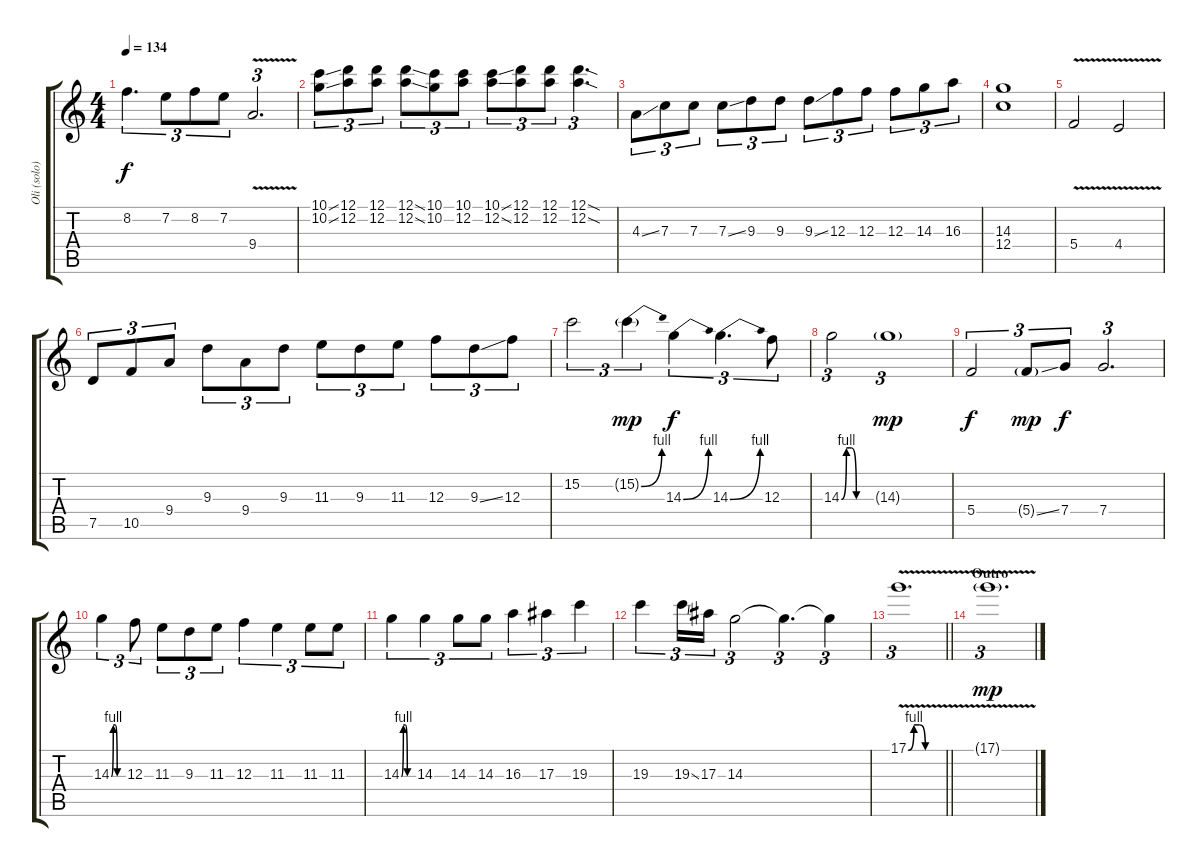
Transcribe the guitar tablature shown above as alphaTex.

\track ("Oli (solo)" "Oli (solo)") {instrument distortionguitar}
\staff {score tabs}
\tuning (D4 A3 F3 C3 G2 D2) {hide}
\ts (4 4)
\tempo 134
\clef g2
\ks c
8.2.4{d tu (3 2) dy f} 7.2.8{tu (3 2)} 8.2.8{tu (3 2)} 7.2.8{tu (3 2)} 9.4{v}.2{d tu (3 2)} |
(10.1{ss} 10.2{ss}).8{tu (3 2)} (12.1 12.2).8{tu (3 2)} (12.1 12.2).8{tu (3 2)} (12.1{ss} 12.2{ss}).8{tu (3 2)} (10.1 10.2).8{tu (3 2)} (10.1 12.2).8{tu (3 2)} (10.1{ss} 12.2{ss}).8{tu (3 2)} (12.1 12.2).8{tu (3 2)} (12.1 12.2).8{tu (3 2)} (12.1{sod} 12.2{sod}).4{d tu (3 2)} |
4.3{ss}.8{tu (3 2)} 7.3.8{tu (3 2)} 7.3.8{tu (3 2)} 7.3{ss}.8{tu (3 2)} 9.3.8{tu (3 2)} 9.3.8{tu (3 2)} 9.3{ss}.8{tu (3 2)} 12.3.8{tu (3 2)} 12.3.8{tu (3 2)} 12.3.8{tu (3 2)} 14.3.8{tu (3 2)} 16.3.8{tu (3 2)} |
(14.3 12.4).1 |
5.4{v}.2 4.4{v}.2 |
7.5.8{tu (3 2)} 10.5.8{tu (3 2)} 9.4.8{tu (3 2)} 9.3.8{tu (3 2)} 9.4.8{tu (3 2)} 9.3.8{tu (3 2)} 11.3.8{tu (3 2)} 9.3.8{tu (3 2)} 11.3.8{tu (3 2)} 12.3.8{tu (3 2)} 9.3{ss}.8{tu (3 2)} 12.3.8{tu (3 2)} |
15.2.2{tu (3 2)} 15.2{be (bend 0 0 60 4) g}.4{tu (3 2) dy mp} 14.3{be (bend 0 0 60 4)}.4{tu (3 2) dy f} 14.3{be (bend 0 0 60 4)}.4{d tu (3 2)} 12.3.8{tu (3 2)} |
14.3{be (custom 0 0 10 4 20 4 30 0 60 0)}.2{tu (3 2)} 14.3{g}.1{tu (3 2) dy mp} |
5.4.2{tu (3 2) dy f} 5.4{ss g}.8{tu (3 2) dy mp} 7.4.8{tu (3 2) dy f} 7.4.2{d tu (3 2)} |
14.3{be (custom 0 0 10 4 20 4 30 0 60 0)}.4{tu (3 2)} 12.3.8{tu (3 2)} 11.3.8{tu (3 2)} 9.3.8{tu (3 2)} 11.3.8{tu (3 2)} 12.3.4{tu (3 2)} 11.3.4{tu (3 2)} 11.3.8{tu (3 2)} 11.3.8{tu (3 2)} |
14.3{be (custom 0 0 10 4 20 4 30 0 60 0)}.4{tu (3 2)} 14.3.4{tu (3 2)} 14.3.8{tu (3 2)} 14.3.8{tu (3 2)} 16.3.4{tu (3 2)} 17.3.4{tu (3 2)} 19.3.4{tu (3 2)} |
19.3.4{tu (3 2)} 19.3{ss}.16{tu (3 2)} 17.3.16{tu (3 2)} 14.3.2{tu (3 2)} 14.3{t}.4{d tu (3 2)} 14.3{t}.4{tu (3 2)} |
\barLineRight lightlight
17.1{be (custom 0 0 10 4 20 4 30 0 60 0) v}.1{d tu (3 2)} |
\section ("" "Outro")
17.1{v g}.1{d tu (3 2) dy mp volume 0}
